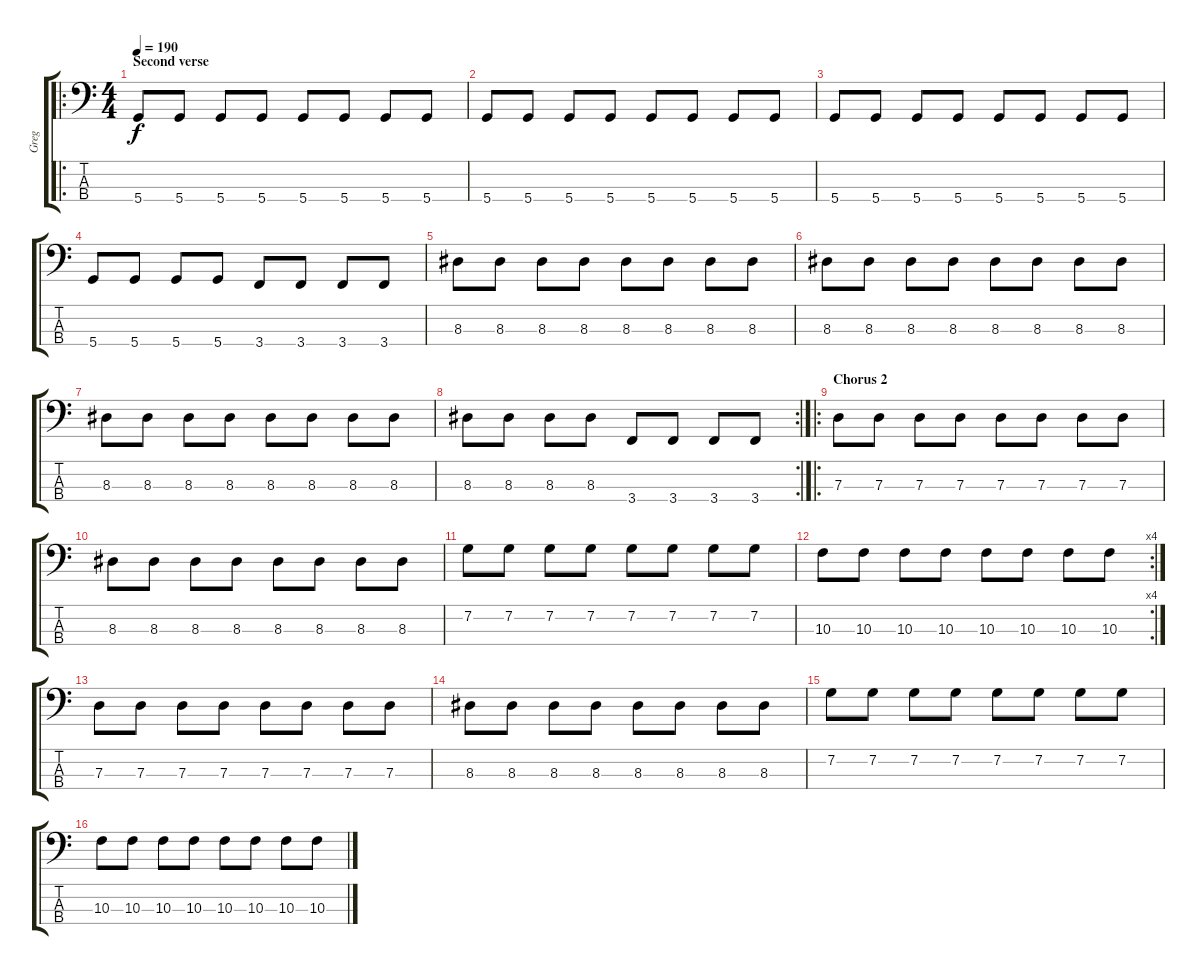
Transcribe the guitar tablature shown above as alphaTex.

\track ("Greg" "Greg") {instrument slapbass1}
\staff {score tabs}
\tuning (F2 C2 G1 D1) {hide}
\ro
\ts (4 4)
\section ("" "Second verse")
\tempo 190
\clef f4
\ks c
5.4.8{dy f} 5.4.8 5.4.8 5.4.8 5.4.8 5.4.8 5.4.8 5.4.8 |
5.4.8 5.4.8 5.4.8 5.4.8 5.4.8 5.4.8 5.4.8 5.4.8 |
5.4.8 5.4.8 5.4.8 5.4.8 5.4.8 5.4.8 5.4.8 5.4.8 |
5.4.8 5.4.8 5.4.8 5.4.8 3.4.8 3.4.8 3.4.8 3.4.8 |
8.3.8 8.3.8 8.3.8 8.3.8 8.3.8 8.3.8 8.3.8 8.3.8 |
8.3.8 8.3.8 8.3.8 8.3.8 8.3.8 8.3.8 8.3.8 8.3.8 |
8.3.8 8.3.8 8.3.8 8.3.8 8.3.8 8.3.8 8.3.8 8.3.8 |
\rc 2
8.3.8 8.3.8 8.3.8 8.3.8 3.4.8 3.4.8 3.4.8 3.4.8 |
\ro
\section ("" "Chorus 2")
7.3.8 7.3.8 7.3.8 7.3.8 7.3.8 7.3.8 7.3.8 7.3.8 |
8.3.8 8.3.8 8.3.8 8.3.8 8.3.8 8.3.8 8.3.8 8.3.8 |
7.2.8 7.2.8 7.2.8 7.2.8 7.2.8 7.2.8 7.2.8 7.2.8 |
\rc 4
10.3.8 10.3.8 10.3.8 10.3.8 10.3.8 10.3.8 10.3.8 10.3.8 |
7.3.8 7.3.8 7.3.8 7.3.8 7.3.8 7.3.8 7.3.8 7.3.8 |
8.3.8 8.3.8 8.3.8 8.3.8 8.3.8 8.3.8 8.3.8 8.3.8 |
7.2.8 7.2.8 7.2.8 7.2.8 7.2.8 7.2.8 7.2.8 7.2.8 |
10.3.8 10.3.8 10.3.8 10.3.8 10.3.8 10.3.8 10.3.8 10.3.8
